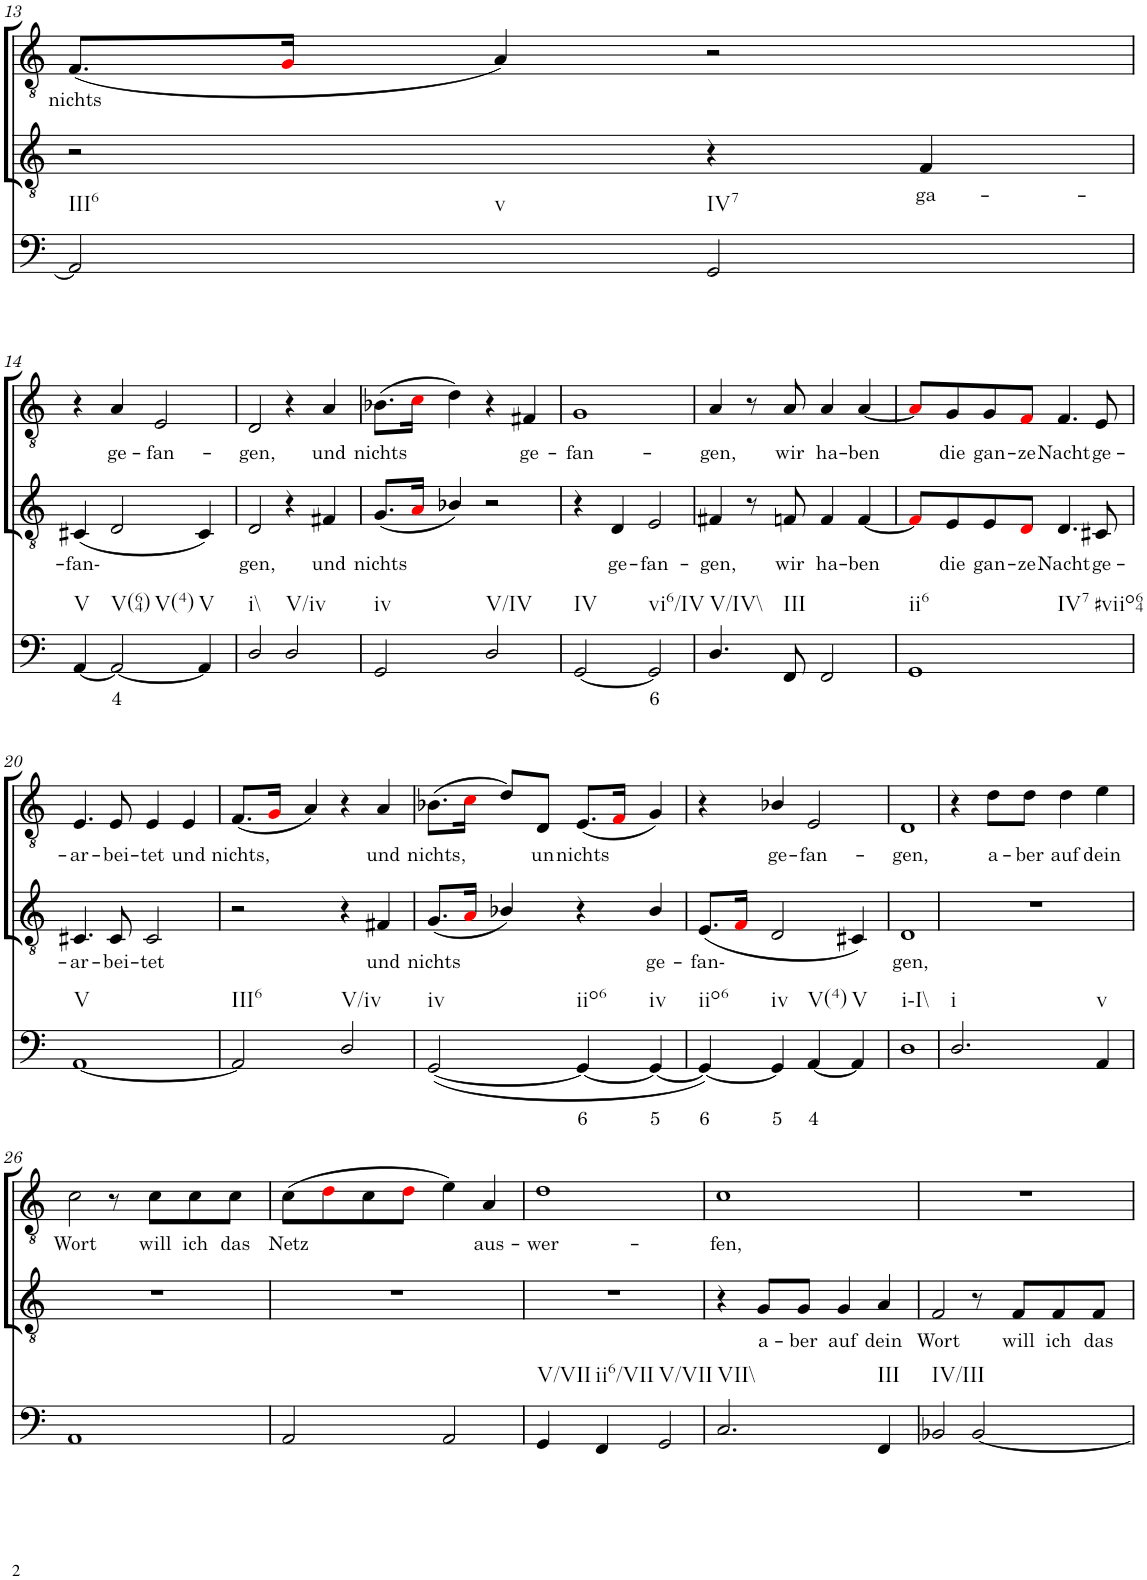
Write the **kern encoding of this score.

**kern	**text	**kern	**text	**kern	**text
*part3	*part3	*part2	*part2	*part1	*part1
*staff3	*staff3	*staff2	*staff2	*staff1	*staff1
*I"Continuo	*	*I"Tenor II	*	*I"Tenor I	*
!!LO:PB:g=z
*clefF4	*	*clefGv2	*	*clefGv2	*
*k[]	*	*k[]	*	*k[]	*
*M4/4	*	*M4/4	*	*M4/4	*
=13	=13	=13	=13	=13	=13
!LO:TX:b:t=III6	!	!	!	!	!
!LO:TX:b:t=v	!	!	!	!	!
!	!	!	!	!	!LO:LY:b
2AA/]	.	2r	.	(8.F/L	nichts
.	.	.	.	16Gi/Jk	.
.	.	.	.	4A/)	.
!LO:TX:b:t=IV7	!	!	!	!	!
2GG/	.	4r	.	2r	.
!	!	!	!LO:LY:b	!	!
.	.	4F/	ga-	.	.
!!LO:LB:g=z
=14	=14	=14	=14	=14	=14
!LO:TX:b:t=V	!	!	!	!	!
!	!	!	!LO:LY:b	!	!
[4AA/	.	(4C#X/	fan-	4r	.
!LO:TX:b:t=V(64)	!	!	!	!	!
!LO:TX:b:t=V(4)	!	!	!	!	!
!	!LO:LY:b	!	!	!	!LO:LY:b
2AA/_	4	2D/	.	4A/	ge-
!	!	!	!	!	!LO:LY:b
.	.	.	.	2E/	fan-
!LO:TX:b:t=V	!	!	!	!	!
4AA/]	.	4C#/)	.	.	.
=15	=15	=15	=15	=15	=15
!LO:TX:b:t=i\\	!	!	!	!	!
!	!	!	!LO:LY:b	!	!LO:LY:b
2D/	.	2D/	gen,	2D/	gen,
!LO:TX:b:t=V/iv	!	!	!	!	!
2D/	.	4r	.	4r	.
!	!	!	!LO:LY:b	!	!LO:LY:b
.	.	4F#X/	und	4A/	und
=16	=16	=16	=16	=16	=16
!LO:TX:b:t=iv	!	!	!	!	!
!	!	!	!LO:LY:b	!	!LO:LY:b
2GG/	.	(8.G/L	nichts	(8.B-X\L	nichts
.	.	16Ai/Jk	.	16ci\Jk	.
.	.	4B-X/)	.	4d\)	.
!LO:TX:b:t=V/IV	!	!	!	!	!
2D/	.	2r	.	4r	.
!	!	!	!	!	!LO:LY:b
.	.	.	.	4F#X/	ge-
=17	=17	=17	=17	=17	=17
!LO:TX:b:t=IV	!	!	!	!	!
!	!	!	!	!	!LO:LY:b
[2GG/	.	4r	.	1G	fan-
!	!	!	!LO:LY:b	!	!
.	.	4D/	ge-	.	.
!LO:TX:b:t=vi6/IV	!	!	!	!	!
!	!LO:LY:b	!	!LO:LY:b	!	!
2GG/]	6	2E/	fan-	.	.
=18	=18	=18	=18	=18	=18
!LO:TX:b:t=V/IV\\	!	!	!	!	!
!	!	!	!LO:LY:b	!	!LO:LY:b
4.D/	.	4F#X/	gen,	4A/	gen,
.	.	8r	.	8r	.
!LO:TX:b:t=III	!	!	!	!	!
!	!	!	!LO:LY:b	!	!LO:LY:b
8FF/	.	8Fn/	wir	8A/	wir
!	!	!	!LO:LY:b	!	!LO:LY:b
2FF/	.	4F/	ha-	4A/	ha-
!	!	!	!LO:LY:b	!	!LO:LY:b
.	.	[4F/	ben	[4A/	ben
=19	=19	=19	=19	=19	=19
!LO:TX:b:t=ii6	!	!	!	!	!
!LO:TX:b:t=IV7	!	!	!	!	!
!LO:TX:b:t=#viio64	!	!	!	!	!
1GG	.	8Fi/L]	.	8Ai/L]	.
!	!	!	!LO:LY:b	!	!LO:LY:b
.	.	8E/	die	8G/	die
!	!	!	!LO:LY:b	!	!LO:LY:b
.	.	8E/	gan-	8G/	gan-
!	!	!	!LO:LY:b	!	!LO:LY:b
.	.	8Di/J	ze	8Fi/J	ze
!	!	!	!LO:LY:b	!	!LO:LY:b
.	.	4.D/	Nacht	4.F/	Nacht
!	!	!	!LO:LY:b	!	!LO:LY:b
.	.	8C#X/	ge-	8E/	ge-
!!LO:LB:g=z
=20	=20	=20	=20	=20	=20
!LO:TX:b:t=V	!	!	!	!	!
!	!	!	!LO:LY:b	!	!LO:LY:b
[1AA	.	4.C#X/	ar-	4.E/	ar-
!	!	!	!LO:LY:b	!	!LO:LY:b
.	.	8C#/	bei-	8E/	bei-
!	!	!	!LO:LY:b	!	!LO:LY:b
.	.	2C#/	tet	4E/	tet
!	!	!	!	!	!LO:LY:b
.	.	.	.	4E/	und
=21	=21	=21	=21	=21	=21
!LO:TX:b:t=III6	!	!	!	!	!
!	!	!	!	!	!LO:LY:b
2AA/]	.	2r	.	(8.F/L	nichts,
.	.	.	.	16Gi/Jk	.
.	.	.	.	4A/)	.
!LO:TX:b:t=V/iv	!	!	!	!	!
2D/	.	4r	.	4r	.
!	!	!	!LO:LY:b	!	!LO:LY:b
.	.	4F#X/	und	4A/	und
=22	=22	=22	=22	=22	=22
!LO:TX:b:t=iv	!	!	!	!	!
!	!	!	!LO:LY:b	!	!LO:LY:b
([2GG/	.	(8.G/L	nichts	(8.B-X\L	nichts,
.	.	16Ai/Jk	.	16ci\Jk	.
.	.	4B-X/)	.	8d/L)	.
!	!	!	!	!	!LO:LY:b
.	.	.	.	8D/J	un
!LO:TX:b:t=iio6	!	!	!	!	!
!	!LO:LY:b	!	!	!	!LO:LY:b
4GG/_	6	4r	.	(8.E/L	nichts
.	.	.	.	16Fi/Jk	.
!LO:TX:b:t=iv	!	!	!	!	!
!	!LO:LY:b	!	!LO:LY:b	!	!
4GG/_	5	4B-/	ge-	4G/)	.
=23	=23	=23	=23	=23	=23
!LO:TX:b:t=iio6	!	!	!	!	!
!	!LO:LY:b	!	!LO:LY:b	!	!
4GG/_)	6	(8.E/L	fan-	4r	.
.	.	16Fi/Jk	.	.	.
!LO:TX:b:t=iv	!	!	!	!	!
!	!LO:LY:b	!	!	!	!LO:LY:b
4GG/]	5	2D/	.	4B-X/	ge-
!LO:TX:b:t=V(4)	!	!	!	!	!
!	!LO:LY:b	!	!	!	!LO:LY:b
[4AA/	4	.	.	2E/	fan-
!LO:TX:b:t=V	!	!	!	!	!
4AA/]	.	4C#X/)	.	.	.
=24	=24	=24	=24	=24	=24
!LO:TX:b:t=i\\-I\\	!	!	!	!	!
!	!	!	!LO:LY:b	!	!LO:LY:b
1D	.	1D	gen,	1D	gen,
=25	=25	=25	=25	=25	=25
!LO:TX:b:t=i	!	!	!	!	!
2.D/	.	1r	.	4r	.
!	!	!	!	!	!LO:LY:b
.	.	.	.	8d\L	a-
!	!	!	!	!	!LO:LY:b
.	.	.	.	8d\J	ber
!	!	!	!	!	!LO:LY:b
.	.	.	.	4d\	auf
!LO:TX:b:t=v	!	!	!	!	!
!	!	!	!	!	!LO:LY:b
4AA/	.	.	.	4e\	dein
!!LO:LB:g=z
=26	=26	=26	=26	=26	=26
!	!	!	!	!	!LO:LY:b
1AA	.	1r	.	2c\	Wort
.	.	.	.	8r	.
!	!	!	!	!	!LO:LY:b
.	.	.	.	8c\L	will
!	!	!	!	!	!LO:LY:b
.	.	.	.	8c\	ich
!	!	!	!	!	!LO:LY:b
.	.	.	.	8c\J	das
=27	=27	=27	=27	=27	=27
!	!	!	!	!	!LO:LY:b
2AA/	.	1r	.	(8c\L	Netz
.	.	.	.	8di\	.
.	.	.	.	8c\	.
.	.	.	.	8di\J	.
2AA/	.	.	.	4e\)	.
!	!	!	!	!	!LO:LY:b
.	.	.	.	4A/	aus-
=28	=28	=28	=28	=28	=28
!LO:TX:b:t=V/VII	!	!	!	!	!
!	!	!	!	!	!LO:LY:b
4GG/	.	1r	.	1d	wer-
!LO:TX:b:t=ii6/VII	!	!	!	!	!
4FF/	.	.	.	.	.
!LO:TX:b:t=V/VII	!	!	!	!	!
2GG/	.	.	.	.	.
=29	=29	=29	=29	=29	=29
!LO:TX:b:t=VII\\	!	!	!	!	!
!	!	!	!	!	!LO:LY:b
2.C/	.	4r	.	1c	fen,
!	!	!	!LO:LY:b	!	!
.	.	8G/L	a-	.	.
!	!	!	!LO:LY:b	!	!
.	.	8G/J	ber	.	.
!	!	!	!LO:LY:b	!	!
.	.	4G/	auf	.	.
!LO:TX:b:t=III	!	!	!	!	!
!	!	!	!LO:LY:b	!	!
4FF/	.	4A/	dein	.	.
=30	=30	=30	=30	=30	=30
!LO:TX:b:t=IV/III	!	!	!	!	!
!	!	!	!LO:LY:b	!	!
2BB-X/	.	2F/	Wort	1r	.
[2BB-/	.	8r	.	.	.
!	!	!	!LO:LY:b	!	!
.	.	8F/L	will	.	.
!	!	!	!LO:LY:b	!	!
.	.	8F/	ich	.	.
!	!	!	!LO:LY:b	!	!
.	.	8F/J	das	.	.
=	=	=	=	=	=
*-	*-	*-	*-	*-	*-
